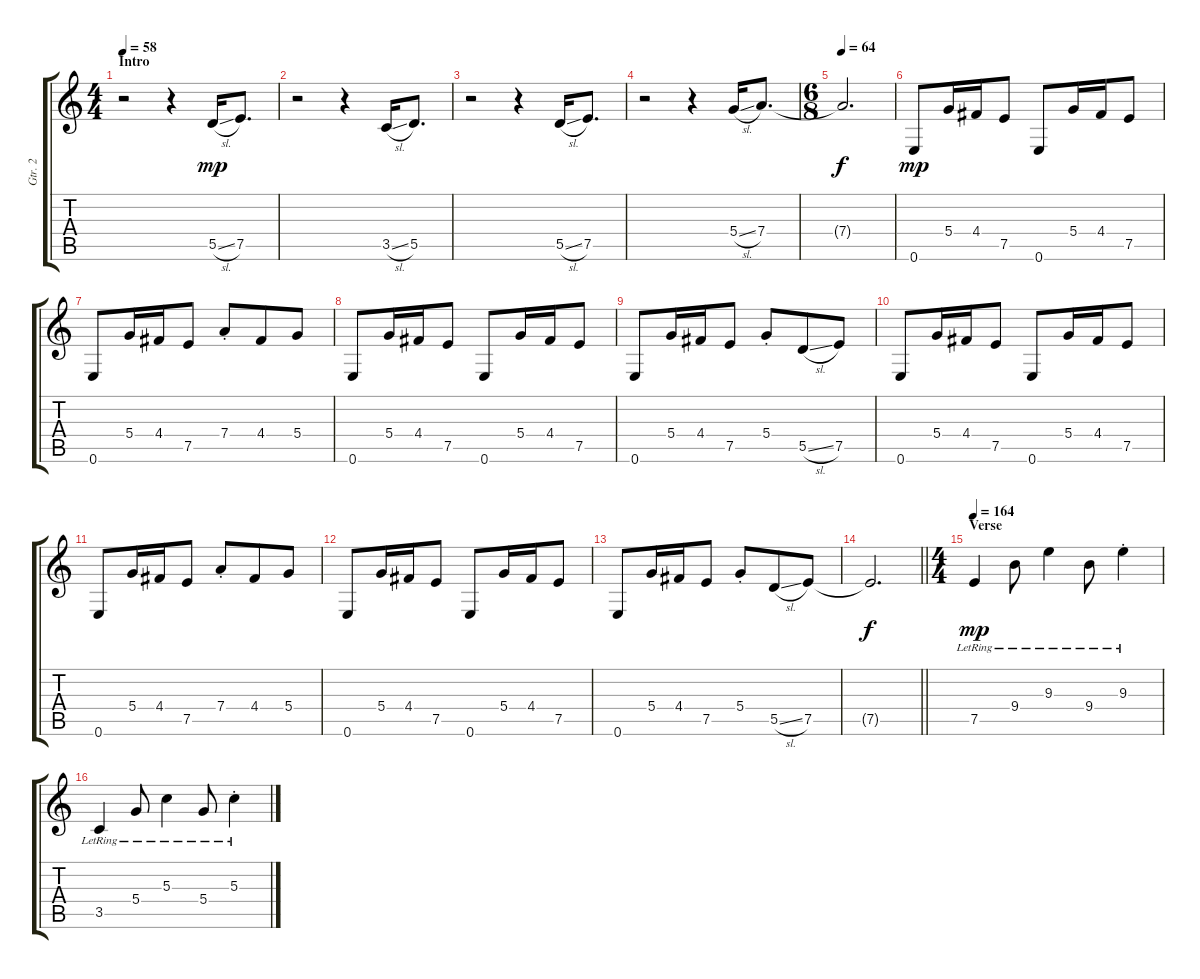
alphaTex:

\track ("Gtr. 2" "Gtr. 2") {instrument electricguitarclean}
\staff {score tabs}
\tuning (E4 B3 G3 D3 A2 E2) {hide}
\ts (4 4)
\section ("" "Intro")
\tempo 58
\clef g2
\ks c
r.2{dy mp instrument electricguitarclean} r.4 5.5{sl}.16 7.5.8{d} |
r.2 r.4 3.5{sl}.16 5.5.8{d} |
r.2 r.4 5.5{sl}.16 7.5.8{d} |
r.2 r.4 5.4{sl}.16 7.4.8{d} |
\ts (6 8)
\tempo 64
7.4{t}.2{d dy f} |
0.6.8{dy mp} 5.4.16 4.4.16 7.5.8 0.6.8 5.4.16 4.4.16 7.5.8 |
0.6.8 5.4.16 4.4.16 7.5.8 7.4{st}.8 4.4.8 5.4.8 |
0.6.8 5.4.16 4.4.16 7.5.8 0.6.8 5.4.16 4.4.16 7.5.8 |
0.6.8 5.4.16 4.4.16 7.5.8 5.4{st}.8 5.5{sl}.8 7.5.8 |
0.6.8 5.4.16 4.4.16 7.5.8 0.6.8 5.4.16 4.4.16 7.5.8 |
0.6.8 5.4.16 4.4.16 7.5.8 7.4{st}.8 4.4.8 5.4.8 |
0.6.8 5.4.16 4.4.16 7.5.8 0.6.8 5.4.16 4.4.16 7.5.8 |
0.6.8 5.4.16 4.4.16 7.5.8 5.4{st}.8 5.5{sl}.8 7.5.8 |
\barLineRight lightlight
7.5{t}.2{d dy f} |
\ts (4 4)
\section ("" "Verse")
\tempo 164
7.5{lr}.4{dy mp} 9.4{lr}.8 9.3{lr}.4 9.4{lr}.8 9.3{st lr}.4 |
3.5{lr}.4 5.4{lr}.8 5.3{lr}.4 5.4{lr}.8 5.3{st lr}.4
